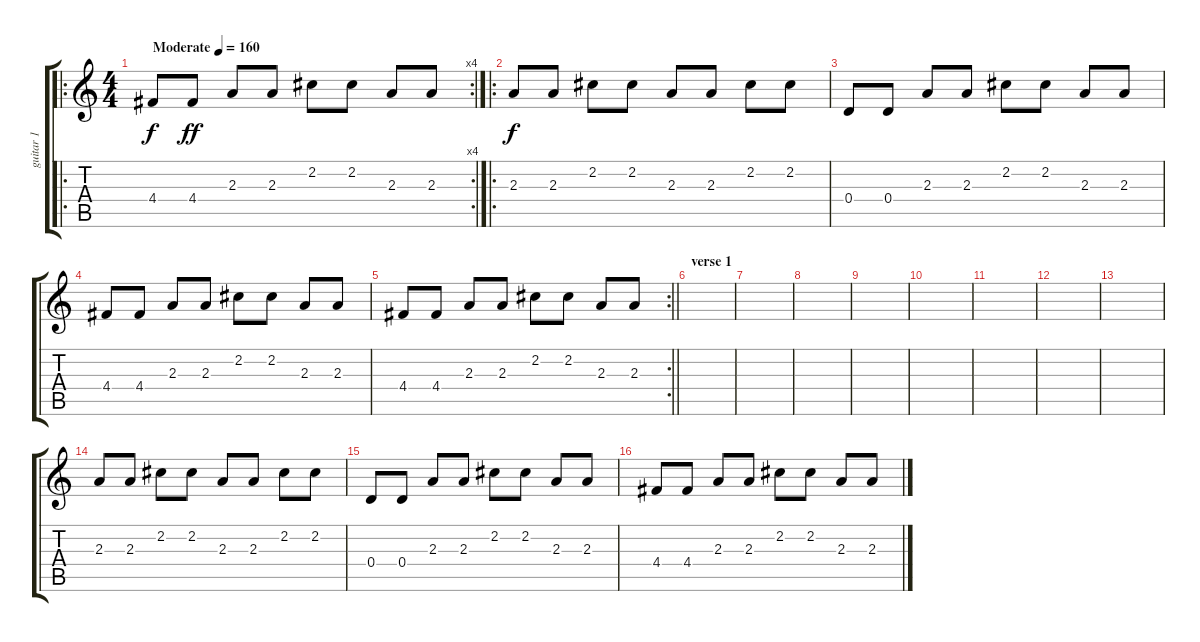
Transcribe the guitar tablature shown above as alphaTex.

\track ("guitar 1" "guitar 1") {instrument overdrivenguitar}
\staff {score tabs}
\tuning (E4 B3 G3 D3 A2 D2) {hide}
\ro
\rc 4
\ts (4 4)
\tempo (160 "Moderate")
\clef g2
\ks c
4.4.8{dy f instrument overdrivenguitar} 4.4.8{dy ff} 2.3.8 2.3.8 2.2.8 2.2.8 2.3.8 2.3.8 |
\ro
2.3.8{dy f} 2.3.8 2.2.8 2.2.8 2.3.8 2.3.8 2.2.8 2.2.8 |
0.4.8 0.4.8 2.3.8 2.3.8 2.2.8 2.2.8 2.3.8 2.3.8 |
4.4.8 4.4.8 2.3.8 2.3.8 2.2.8 2.2.8 2.3.8 2.3.8 |
\rc 2
\barLineRight lightlight
4.4.8 4.4.8 2.3.8 2.3.8 2.2.8 2.2.8 2.3.8 2.3.8 |
\section ("" "verse 1")
|
|
|
|
|
|
|
|
2.3.8 2.3.8 2.2.8 2.2.8 2.3.8 2.3.8 2.2.8 2.2.8 |
0.4.8 0.4.8 2.3.8 2.3.8 2.2.8 2.2.8 2.3.8 2.3.8 |
4.4.8 4.4.8 2.3.8 2.3.8 2.2.8 2.2.8 2.3.8 2.3.8
